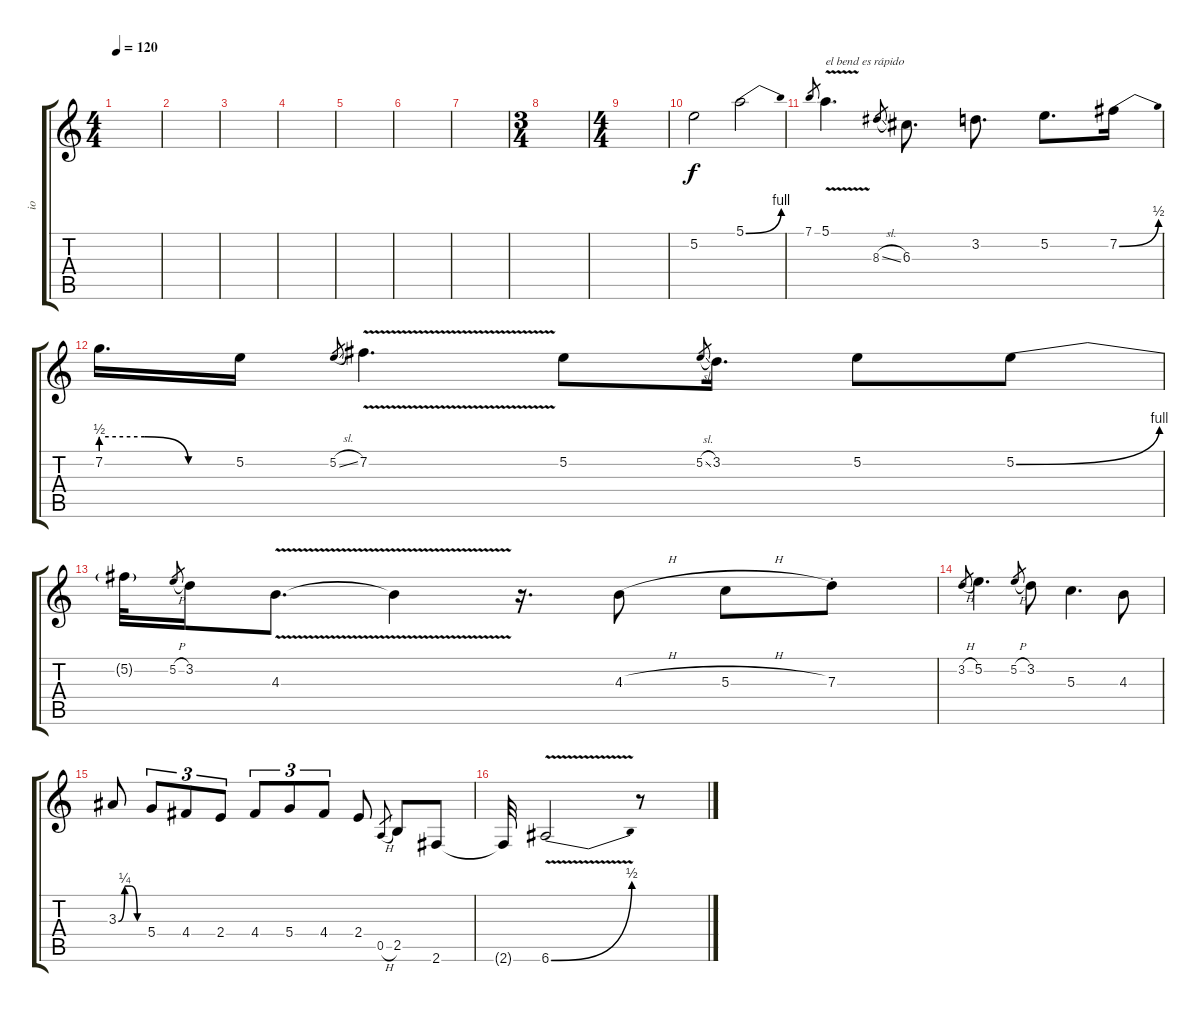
\track ("io" "io") {instrument overdrivenguitar}
\staff {score tabs}
\tuning (E4 B3 G3 D3 A2 E2) {hide}
\ts (4 4)
\tempo 120
\clef g2
\ks c
|
|
|
|
|
|
|
\ts (3 4)
|
\ts (4 4)
|
5.2.2 5.1{be (bend 0 0 60 4)}.2 |
7.1.8{gr} 5.1{v}.4{d txt "el bend es rápido"} 8.3{sl}.8{gr} 6.3.8{d} 3.2.8{d} 5.2.8{d} 7.2{be (bend 0 0 60 2)}.16 |
7.2{be (custom 0 2 20 2 40 0 60 0)}.16{d} 5.2.16 5.2{sl}.8{gr} 7.2{v}.4{d} 5.2.8 5.2{sl}.8{gr} 3.2.16{d} 5.2.8 5.2{be (bend 0 0 60 4)}.8 |
5.2{t}.32 5.2{h}.8{gr} 3.2.16 4.3{v}.8{d} 4.3{t}.4 r.16{d} 4.3{h}.8 5.3{h}.8 7.3{st}.8 |
3.2{h}.8{gr} 5.2.4{d} 5.2{h}.8{gr} 3.2.8 5.3.4{d} 4.3.8 |
3.3{be (custom 0 0 15 1 30 1 45 0 60 0)}.8 5.4.8{tu (3 2)} 4.4.8{tu (3 2)} 2.4.8{tu (3 2)} 4.4.8{tu (3 2)} 5.4.8{tu (3 2)} 4.4.8{tu (3 2)} 2.4.8 0.5{h}.8{gr} 2.5.8 2.6.8 |
2.6{t}.32 6.6{be (bend 0 0 60 2) v}.2 r.8
